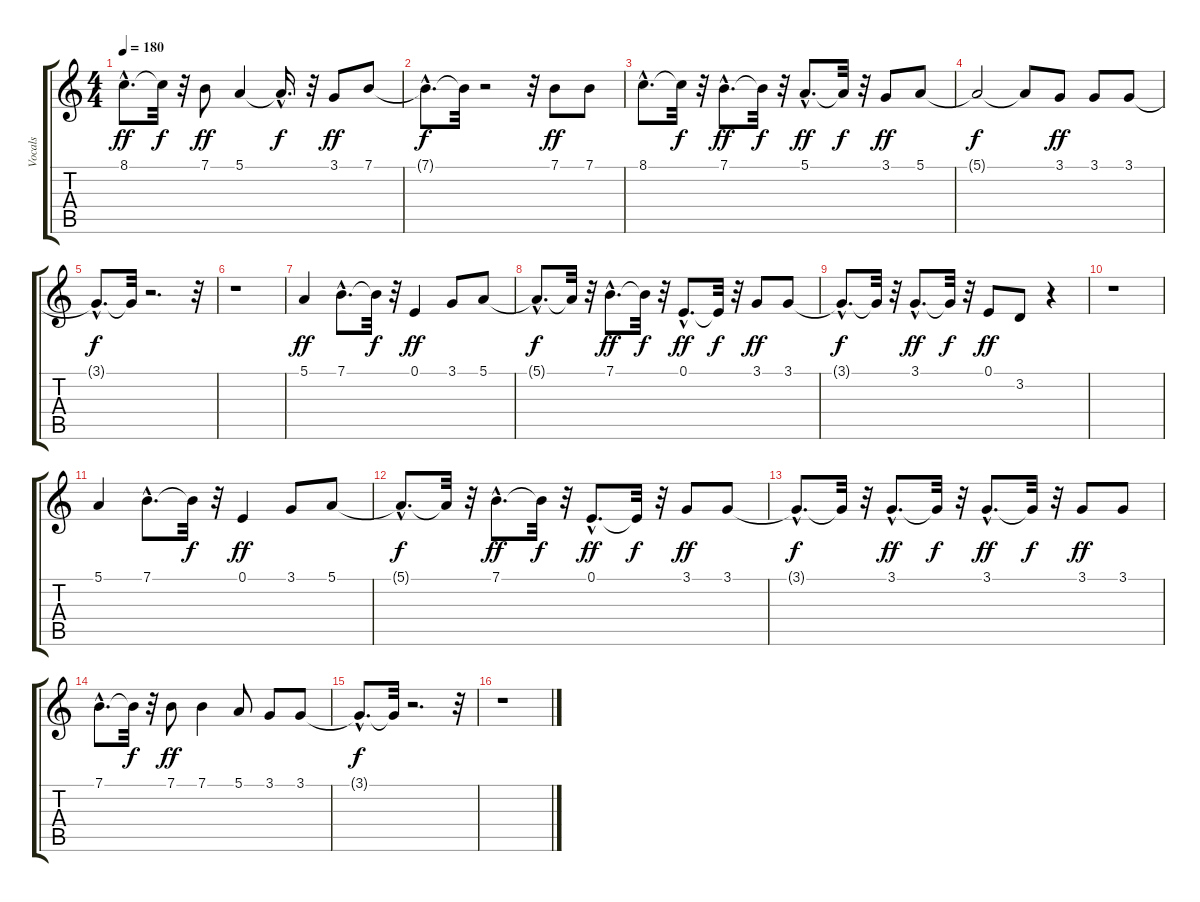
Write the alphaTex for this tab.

\track ("Vocals" "Vocals") {instrument pad1newage}
\staff {score tabs}
\tuning (E4 B3 G3 D3 A2 E2) {hide}
\ts (4 4)
\tempo 180
\clef g2
\ks c
8.1{hac}.8{d dy ff} 8.1{t}.32{dy f} r.32 7.1.8{dy ff} 5.1.4 5.1{hac t}.16{d dy f} r.32 3.1.8{dy ff} 7.1.8 |
7.1{hac t}.8{d dy f} 7.1{t}.32 r.2 r.32 7.1.8{dy ff} 7.1.8 |
8.1{hac}.8{d} 8.1{t}.32{dy f} r.32 7.1{hac}.8{d dy ff} 7.1{t}.32{dy f} r.32 5.1{hac}.8{d dy ff} 5.1{t}.32{dy f} r.32 3.1.8{dy ff} 5.1.8 |
5.1{t}.2{dy f} 5.1{t}.8 3.1.8{dy ff} 3.1.8 3.1.8 |
3.1{hac t}.8{d dy f} 3.1{t}.32 r.2{d} r.32 |
r.1 |
5.1.4{dy ff} 7.1{hac}.8{d} 7.1{t}.32{dy f} r.32 0.1.4{dy ff} 3.1.8 5.1.8 |
5.1{hac t}.8{d dy f} 5.1{t}.32 r.32 7.1{hac}.8{d dy ff} 7.1{t}.32{dy f} r.32 0.1{hac}.8{d dy ff} 0.1{t}.32{dy f} r.32 3.1.8{dy ff} 3.1.8 |
3.1{hac t}.8{d dy f} 3.1{t}.32 r.32 3.1{hac}.8{d dy ff} 3.1{t}.32{dy f} r.32 0.1.8{dy ff} 3.2.8 r.4 |
r.1 |
5.1.4 7.1{hac}.8{d} 7.1{t}.32{dy f} r.32 0.1.4{dy ff} 3.1.8 5.1.8 |
5.1{hac t}.8{d dy f} 5.1{t}.32 r.32 7.1{hac}.8{d dy ff} 7.1{t}.32{dy f} r.32 0.1{hac}.8{d dy ff} 0.1{t}.32{dy f} r.32 3.1.8{dy ff} 3.1.8 |
3.1{hac t}.8{d dy f} 3.1{t}.32 r.32 3.1{hac}.8{d dy ff} 3.1{t}.32{dy f} r.32 3.1{hac}.8{d dy ff} 3.1{t}.32{dy f} r.32 3.1.8{dy ff} 3.1.8 |
7.1{hac}.8{d} 7.1{t}.32{dy f} r.32 7.1.8{dy ff} 7.1.4 5.1.8 3.1.8 3.1.8 |
3.1{hac t}.8{d dy f} 3.1{t}.32 r.2{d} r.32 |
r.1
